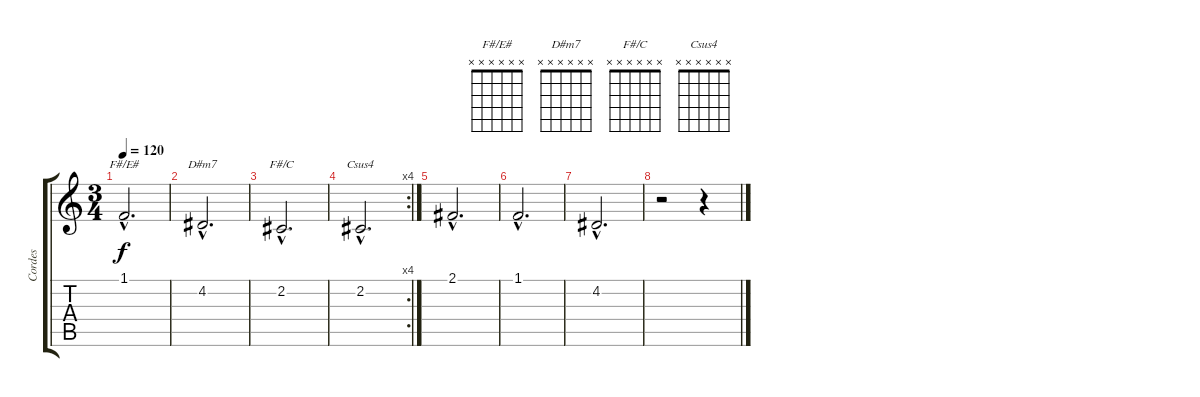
\track ("Cordes" "Cordes") {instrument stringensemble1}
\staff {score tabs}
\tuning (E4 B3 G3 D3 A2 E2) {hide}
\chord ("F#/E#" x x x x x x) {firstfret 0}
\chord ("D#m7" x x x x x x) {firstfret 0}
\chord ("F#/C" x x x x x x) {firstfret 0}
\chord ("Csus4" x x x x x x) {firstfret 0}
\ts (3 4)
\tempo 120
\clef g2
\ks c
1.1{hac}.2{d ch "F#/E#" dy f} |
4.2{hac}.2{d ch "D#m7"} |
2.2{hac}.2{d ch "F#/C"} |
\rc 4
2.2{hac}.2{d ch "Csus4"} |
2.1{hac}.2{d} |
1.1{hac}.2{d volume 0} |
4.2{hac}.2{d} |
r.2 r.4
